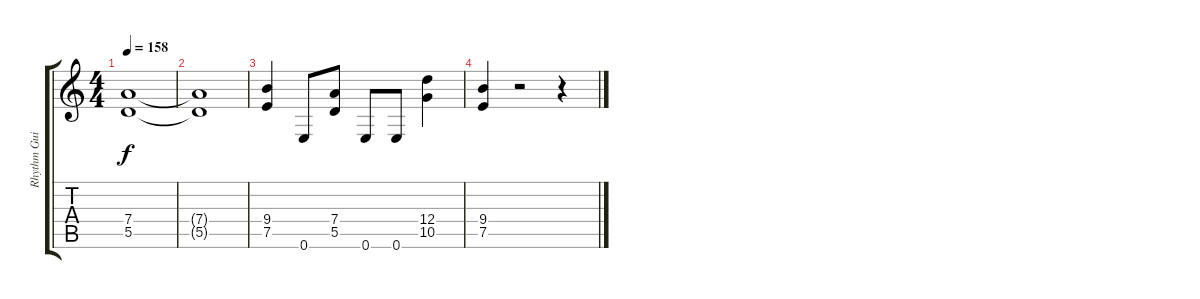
\track ("Rhythm Guitar" "Rhythm Gui") {instrument distortionguitar}
\staff {score tabs}
\tuning (E4 B3 G3 D3 A2 E2) {hide}
\ts (4 4)
\tempo 158
\clef g2
\ks c
(7.4{t} 5.5{t}).1{dy f} |
(7.4{t} 5.5{t}).1 |
(9.4 7.5).4 0.6.8 (7.4 5.5).8 0.6.8 0.6.8 (12.4 10.5).4 |
(9.4 7.5).4 r.2 r.4
